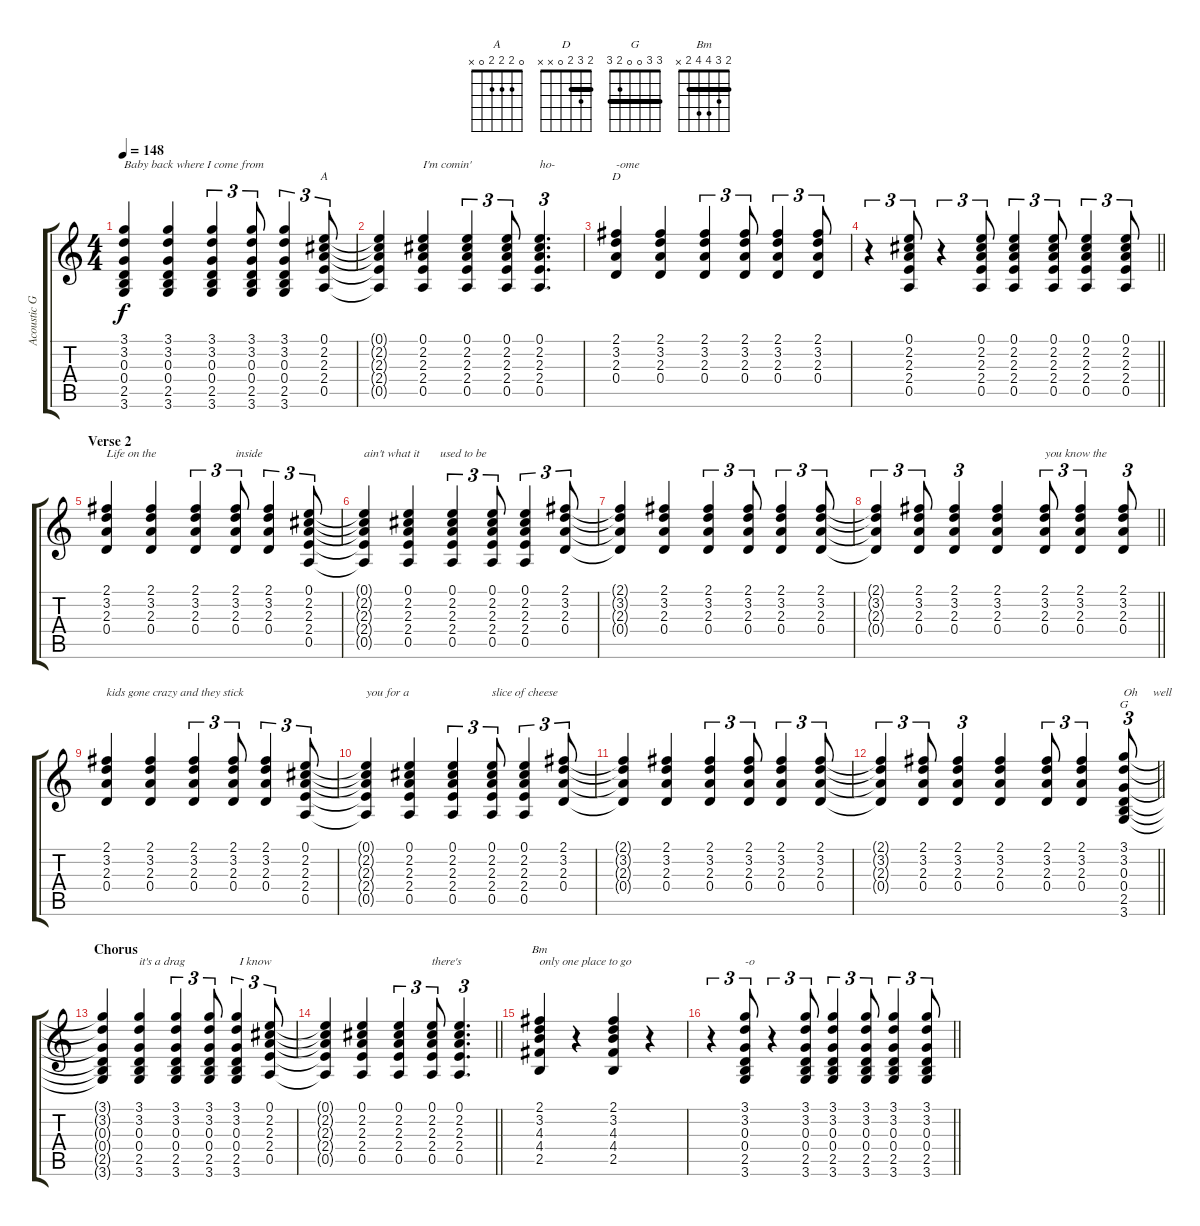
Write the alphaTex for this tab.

\track ("Acoustic Guitar" "Acoustic G") {instrument acousticguitarsteel}
\staff {score tabs}
\tuning (E4 B3 G3 D3 A2 E2) {hide}
\chord ("A" 0 2 2 2 0 x)
\chord ("D" 2 3 2 0 x x) {barre 2}
\chord ("G" 3 3 0 0 2 3) {barre 3}
\chord ("Bm" 2 3 4 4 2 x) {barre 2}
\ts (4 4)
\tempo 148
\clef g2
\ks c
(3.1 3.2 0.3 0.4 2.5 3.6).4{txt "Baby back where I come from" dy f} (3.1 3.2 0.3 0.4 2.5 3.6).4 (3.1 3.2 0.3 0.4 2.5 3.6).4{tu (3 2)} (3.1 3.2 0.3 0.4 2.5 3.6).8{tu (3 2)} (3.1 3.2 0.3 0.4 2.5 3.6).4{tu (3 2)} (0.1 2.2 2.3 2.4 0.5).8{tu (3 2) ch "A"} |
(0.1{t} 2.2{t} 2.3{t} 2.4{t} 0.5{t}).4 (0.1 2.2 2.3 2.4 0.5).4{txt "I'm comin'"} (0.1 2.2 2.3 2.4 0.5).4{tu (3 2)} (0.1 2.2 2.3 2.4 0.5).8{tu (3 2)} (0.1 2.2 2.3 2.4 0.5).4{d tu (3 2) txt "ho-"} |
(2.1 3.2 2.3 0.4).4{ch "D" txt "-ome"} (2.1 3.2 2.3 0.4).4 (2.1 3.2 2.3 0.4).4{tu (3 2)} (2.1 3.2 2.3 0.4).8{tu (3 2)} (2.1 3.2 2.3 0.4).4{tu (3 2)} (2.1 3.2 2.3 0.4).8{tu (3 2)} |
\barLineRight lightlight
r.4{tu (3 2)} (0.1 2.2 2.3 2.4 0.5).8{tu (3 2)} r.4{tu (3 2)} (0.1 2.2 2.3 2.4 0.5).8{tu (3 2)} (0.1 2.2 2.3 2.4 0.5).4{tu (3 2)} (0.1 2.2 2.3 2.4 0.5).8{tu (3 2)} (0.1 2.2 2.3 2.4 0.5).4{tu (3 2)} (0.1 2.2 2.3 2.4 0.5).8{tu (3 2)} |
\section ("" "Verse 2")
(2.1 3.2 2.3 0.4).4{txt "Life on the "} (2.1 3.2 2.3 0.4).4 (2.1 3.2 2.3 0.4).4{tu (3 2)} (2.1 3.2 2.3 0.4).8{tu (3 2) txt "inside"} (2.1 3.2 2.3 0.4).4{tu (3 2)} (0.1 2.2 2.3 2.4 0.5).8{tu (3 2)} |
(0.1{t} 2.2{t} 2.3{t} 2.4{t} 0.5{t}).4{txt "ain't what it       used to be"} (0.1 2.2 2.3 2.4 0.5).4 (0.1 2.2 2.3 2.4 0.5).4{tu (3 2)} (0.1 2.2 2.3 2.4 0.5).8{tu (3 2)} (0.1 2.2 2.3 2.4 0.5).4{tu (3 2)} (2.1 3.2 2.3 0.4).8{tu (3 2)} |
(2.1{t} 3.2{t} 2.3{t} 0.4{t}).4 (2.1 3.2 2.3 0.4).4 (2.1 3.2 2.3 0.4).4{tu (3 2)} (2.1 3.2 2.3 0.4).8{tu (3 2)} (2.1 3.2 2.3 0.4).4{tu (3 2)} (2.1 3.2 2.3 0.4).8{tu (3 2)} |
\barLineRight lightlight
(2.1{t} 3.2{t} 2.3{t} 0.4{t}).4{tu (3 2)} (2.1 3.2 2.3 0.4).8{tu (3 2)} (2.1 3.2 2.3 0.4).4{tu (3 2)} (2.1 3.2 2.3 0.4).4 (2.1 3.2 2.3 0.4).8{tu (3 2) txt "you know the"} (2.1 3.2 2.3 0.4).4{tu (3 2)} (2.1 3.2 2.3 0.4).8{tu (3 2)} |
(2.1 3.2 2.3 0.4).4{txt "kids gone crazy and they stick "} (2.1 3.2 2.3 0.4).4 (2.1 3.2 2.3 0.4).4{tu (3 2)} (2.1 3.2 2.3 0.4).8{tu (3 2)} (2.1 3.2 2.3 0.4).4{tu (3 2)} (0.1 2.2 2.3 2.4 0.5).8{tu (3 2)} |
(0.1{t} 2.2{t} 2.3{t} 2.4{t} 0.5{t}).4{txt "you for a "} (0.1 2.2 2.3 2.4 0.5).4 (0.1 2.2 2.3 2.4 0.5).4{tu (3 2)} (0.1 2.2 2.3 2.4 0.5).8{tu (3 2) txt "slice of cheese"} (0.1 2.2 2.3 2.4 0.5).4{tu (3 2)} (2.1 3.2 2.3 0.4).8{tu (3 2)} |
(2.1{t} 3.2{t} 2.3{t} 0.4{t}).4 (2.1 3.2 2.3 0.4).4 (2.1 3.2 2.3 0.4).4{tu (3 2)} (2.1 3.2 2.3 0.4).8{tu (3 2)} (2.1 3.2 2.3 0.4).4{tu (3 2)} (2.1 3.2 2.3 0.4).8{tu (3 2)} |
\barLineRight lightlight
(2.1{t} 3.2{t} 2.3{t} 0.4{t}).4{tu (3 2)} (2.1 3.2 2.3 0.4).8{tu (3 2)} (2.1 3.2 2.3 0.4).4{tu (3 2)} (2.1 3.2 2.3 0.4).4 (2.1 3.2 2.3 0.4).8{tu (3 2)} (2.1 3.2 2.3 0.4).4{tu (3 2)} (3.1 3.2 0.3 0.4 2.5 3.6).8{tu (3 2) ch "G" txt "Oh     well"} |
\section ("" "Chorus")
(3.1{t} 3.2{t} 0.3{t} 0.4{t} 2.5{t} 3.6{t}).4 (3.1 3.2 0.3 0.4 2.5 3.6).4{txt "it's a drag"} (3.1 3.2 0.3 0.4 2.5 3.6).4{tu (3 2)} (3.1 3.2 0.3 0.4 2.5 3.6).8{tu (3 2)} (3.1 3.2 0.3 0.4 2.5 3.6).4{tu (3 2) txt " I know"} (0.1 2.2 2.3 2.4 0.5).8{tu (3 2)} |
\barLineRight lightlight
(0.1{t} 2.2{t} 2.3{t} 2.4{t} 0.5{t}).4 (0.1 2.2 2.3 2.4 0.5).4 (0.1 2.2 2.3 2.4 0.5).4{tu (3 2)} (0.1 2.2 2.3 2.4 0.5).8{tu (3 2) txt "there's"} (0.1 2.2 2.3 2.4 0.5).4{d tu (3 2)} |
(2.1 3.2 4.3 4.4 2.5).4{ch "Bm" txt "only one place to go"} r.4 (2.1 3.2 4.3 4.4 2.5).4 r.4 |
\barLineRight lightlight
r.4{tu (3 2)} (3.1 3.2 0.3 0.4 2.5 3.6).8{tu (3 2) txt "-o"} r.4{tu (3 2)} (3.1 3.2 0.3 0.4 2.5 3.6).8{tu (3 2)} (3.1 3.2 0.3 0.4 2.5 3.6).4{tu (3 2)} (3.1 3.2 0.3 0.4 2.5 3.6).8{tu (3 2)} (3.1 3.2 0.3 0.4 2.5 3.6).4{tu (3 2)} (3.1 3.2 0.3 0.4 2.5 3.6).8{tu (3 2)}
